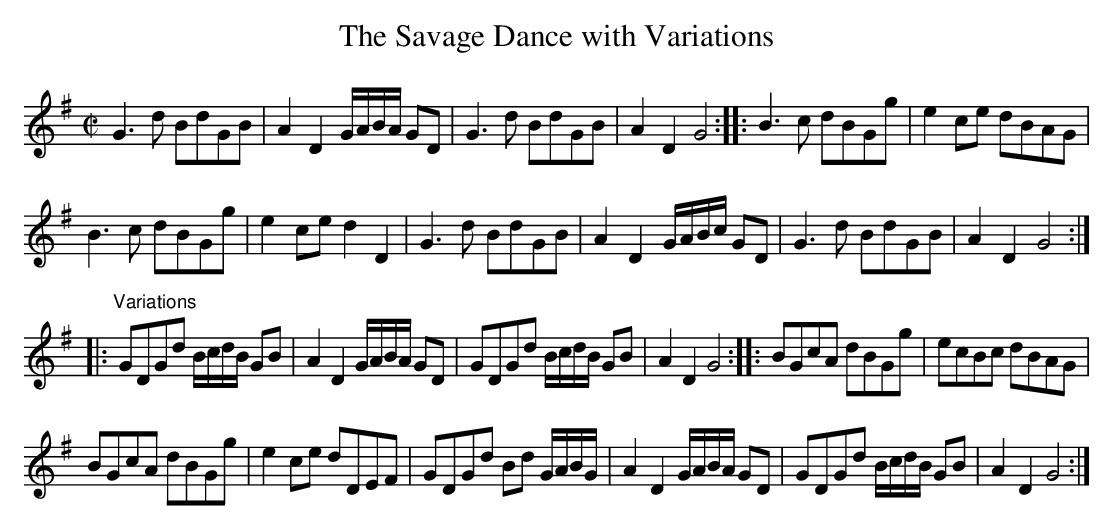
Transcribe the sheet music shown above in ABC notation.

X:1
T:Savage Dance with Variations, The
M:C|
K:G
G3d BdGB| A2D2 G/A/B/A/ GD| \
G3d BdGB| A2D2 G4::\
B3c dBGg| e2ce dBAG|
B3c dBGg| e2ce d2D2|\
G3d BdGB| A2D2 G/A/B/c/ GD| \
G3d BdGB| A2D2 G4::
"Variations" GDGd B/c/d/B/ GB| A2D2 G/A/B/A/ GD|\
GDGd B/c/d/B/ GB| A2D2 G4::\
BGcA dBGg| ecBc dBAG|
BGcA dBGg| e2ce dDEF|\
GDGd Bd G/A/B/G/| A2D2 G/A/B/A/ GD|\
GDGd B/c/d/B/ GB| A2D2 G4:|
